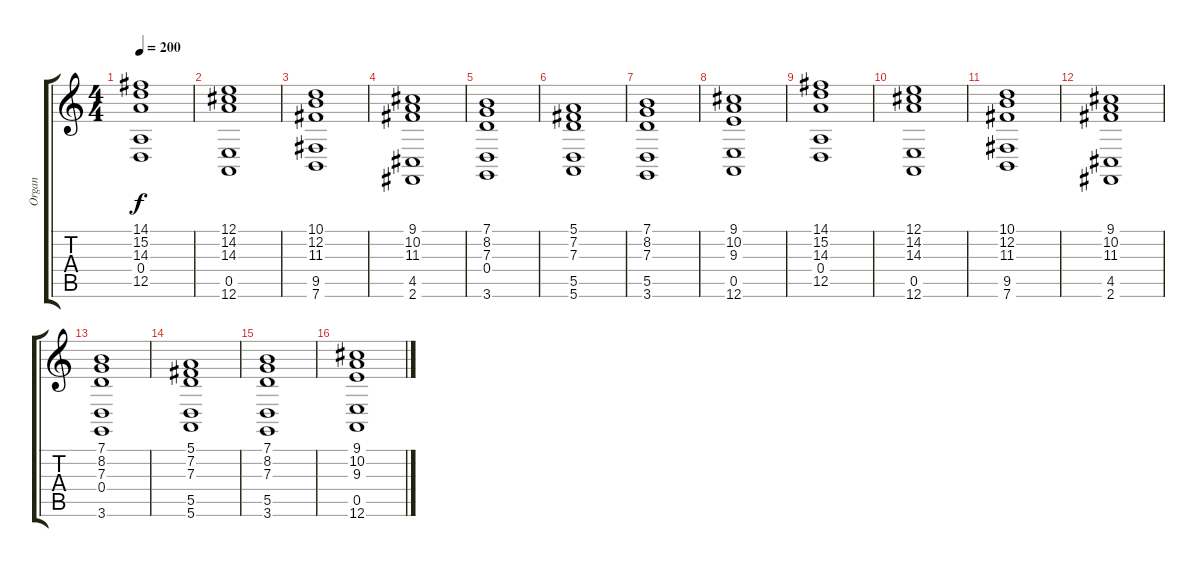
\track ("Organ" "Organ") {instrument stringensemble1}
\staff {score tabs}
\tuning (E4 B3 G3 D3 A2 E2) {hide}
\ts (4 4)
\tempo 200
\clef g2
\ks c
(14.1 15.2 14.3 0.4 12.5).1{dy f} |
(12.1 14.2 14.3 0.5 12.6).1 |
(10.1 12.2 11.3 9.5 7.6).1 |
(9.1 10.2 11.3 4.5 2.6).1 |
(7.1 8.2 7.3 0.4 3.6).1 |
(5.1 7.2 7.3 5.5 5.6).1 |
(7.1 8.2 7.3 5.5 3.6).1 |
(9.1 10.2 9.3 0.5 12.6).1 |
(14.1 15.2 14.3 0.4 12.5).1 |
(12.1 14.2 14.3 0.5 12.6).1 |
(10.1 12.2 11.3 9.5 7.6).1 |
(9.1 10.2 11.3 4.5 2.6).1 |
(7.1 8.2 7.3 0.4 3.6).1 |
(5.1 7.2 7.3 5.5 5.6).1 |
(7.1 8.2 7.3 5.5 3.6).1 |
(9.1 10.2 9.3 0.5 12.6).1
